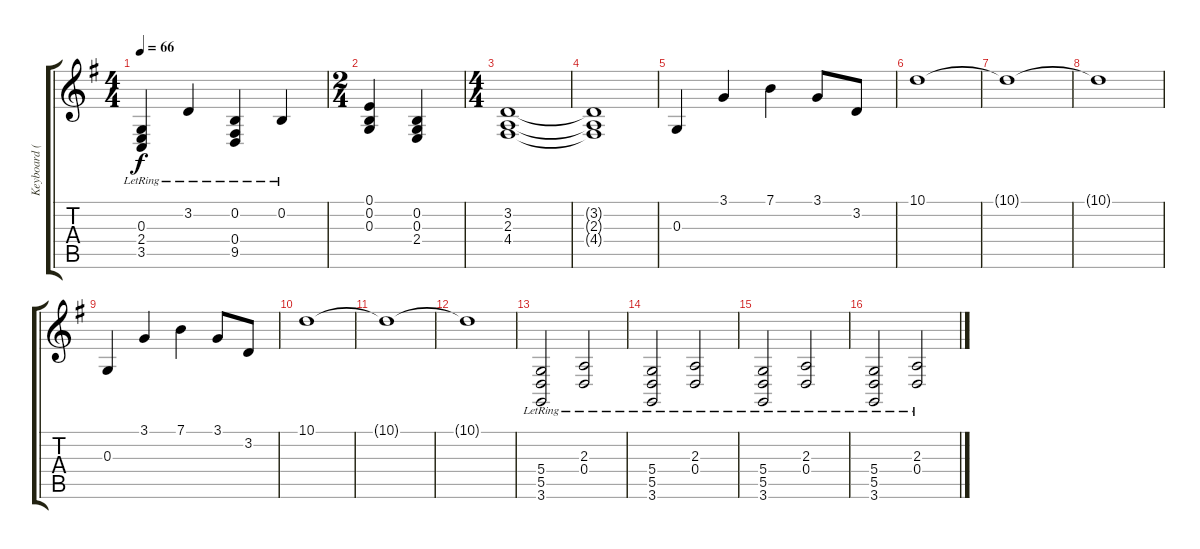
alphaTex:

\track ("Keyboard (Organ)" "Keyboard (") {instrument stringensemble1}
\staff {score tabs}
\tuning (E4 B3 G3 D3 A2 E2) {hide}
\ts (4 4)
\tempo 66
\clef g2
\ks g
(0.3{lr} 2.4{lr} 3.5{lr}).4{dy f} 3.2{lr}.4 (0.2{lr} 0.4{lr} 9.5{lr}).4 0.2{lr}.4 |
\ts (2 4)
(0.1 0.2 0.3).4 (0.2 0.3 2.4).4 |
\ts (4 4)
(3.2 2.3 4.4).1 |
(3.2{t} 2.3{t} 4.4{t}).1 |
0.3.4 3.1.4 7.1.4 3.1.8 3.2.8 |
10.1.1 |
10.1{t}.1 |
10.1{t}.1 |
0.3.4 3.1.4 7.1.4 3.1.8 3.2.8 |
10.1.1 |
10.1{t}.1 |
10.1{t}.1 |
(5.4{lr} 5.5{lr} 3.6{lr}).2 (2.3{lr} 0.4{lr}).2 |
(5.4{lr} 5.5{lr} 3.6{lr}).2 (2.3{lr} 0.4{lr}).2 |
(5.4{lr} 5.5{lr} 3.6{lr}).2 (2.3{lr} 0.4{lr}).2 |
(5.4{lr} 5.5{lr} 3.6{lr}).2 (2.3{lr} 0.4{lr}).2
